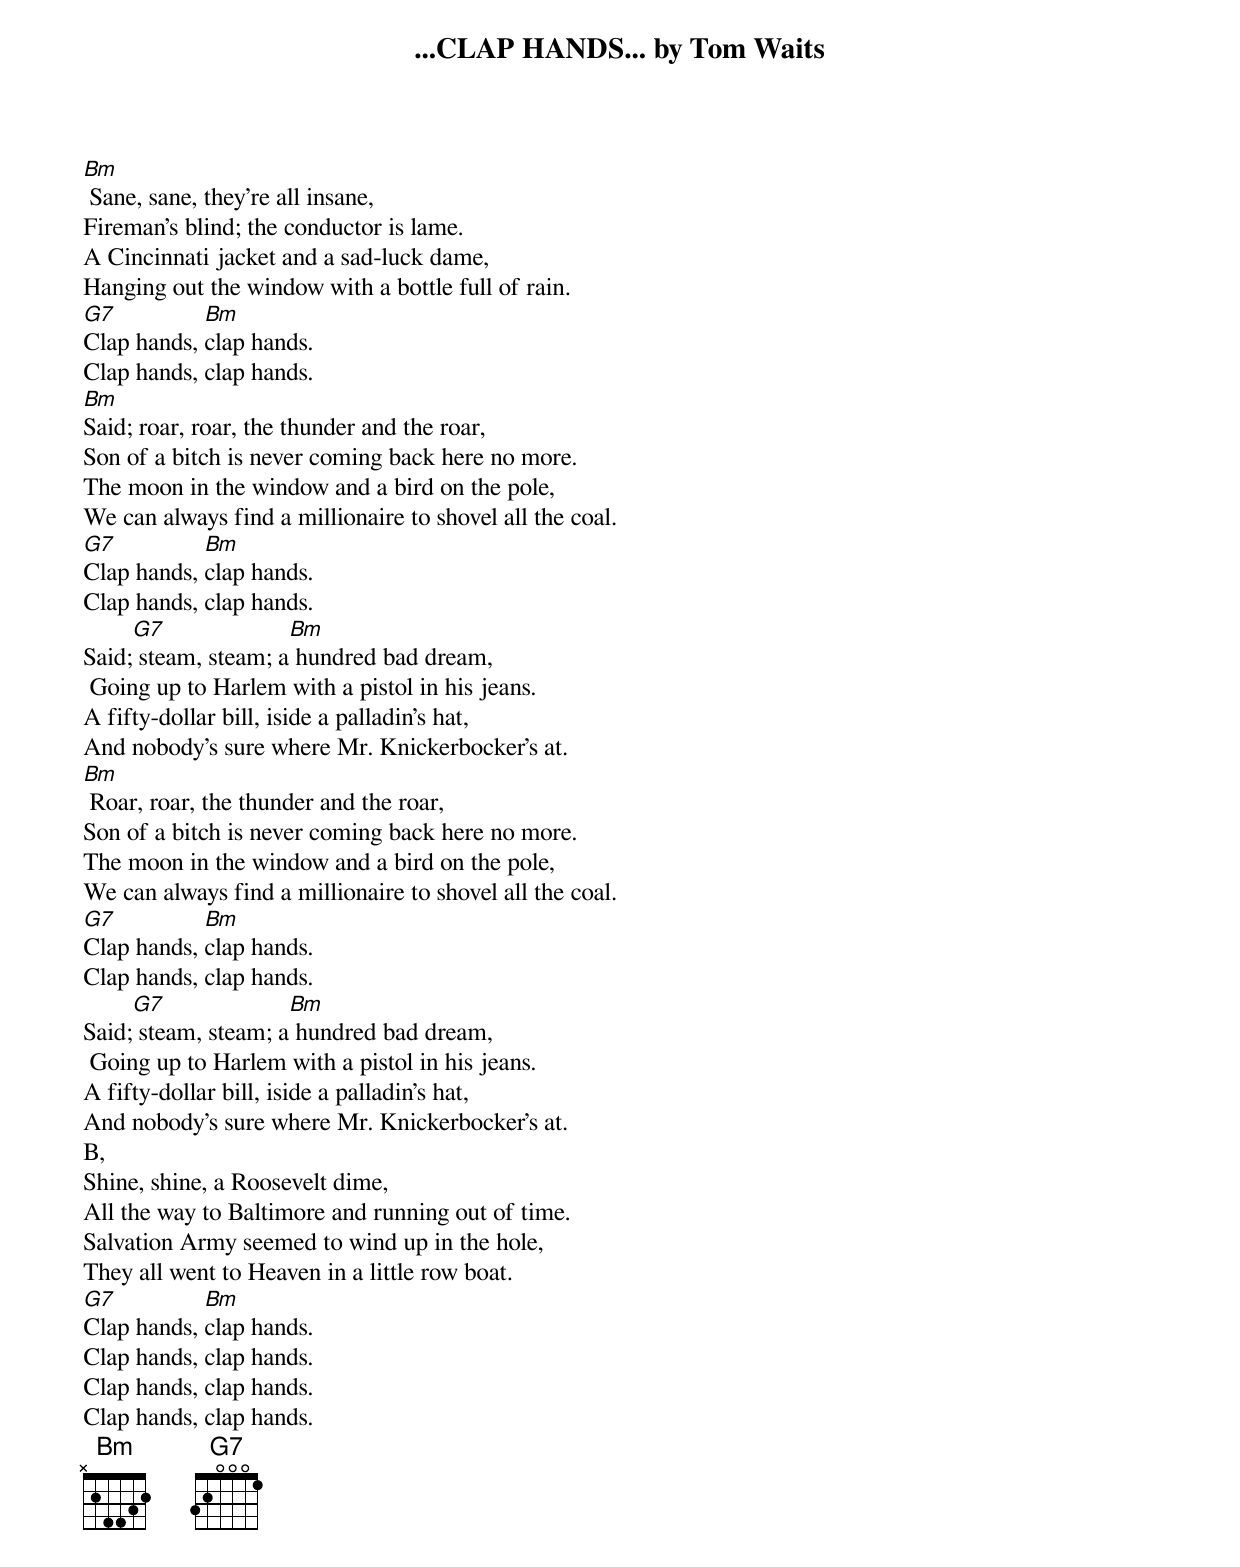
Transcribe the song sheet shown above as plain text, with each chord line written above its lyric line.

...CLAP HANDS... by Tom Waits

Bm
 Sane, sane, they're all insane,
Fireman's blind; the conductor is lame.
A Cincinnati jacket and a sad-luck dame,
Hanging out the window with a bottle full of rain.
G7          Bm
Clap hands, clap hands.
Clap hands, clap hands.
Bm
Said; roar, roar, the thunder and the roar,
Son of a bitch is never coming back here no more.
The moon in the window and a bird on the pole,
We can always find a millionaire to shovel all the coal.
G7          Bm
Clap hands, clap hands.
Clap hands, clap hands.
     G7              Bm
Said; steam, steam; a hundred bad dream,
 Going up to Harlem with a pistol in his jeans.
A fifty-dollar bill, iside a palladin's hat,
And nobody's sure where Mr. Knickerbocker's at.
Bm
 Roar, roar, the thunder and the roar,
Son of a bitch is never coming back here no more.
The moon in the window and a bird on the pole,
We can always find a millionaire to shovel all the coal.
G7          Bm
Clap hands, clap hands.
Clap hands, clap hands.
     G7              Bm
Said; steam, steam; a hundred bad dream,
 Going up to Harlem with a pistol in his jeans.
A fifty-dollar bill, iside a palladin's hat,
And nobody's sure where Mr. Knickerbocker's at.
B,
Shine, shine, a Roosevelt dime,
All the way to Baltimore and running out of time.
Salvation Army seemed to wind up in the hole,
They all went to Heaven in a little row boat.
G7          Bm
Clap hands, clap hands.
Clap hands, clap hands.
Clap hands, clap hands.
Clap hands, clap hands.
